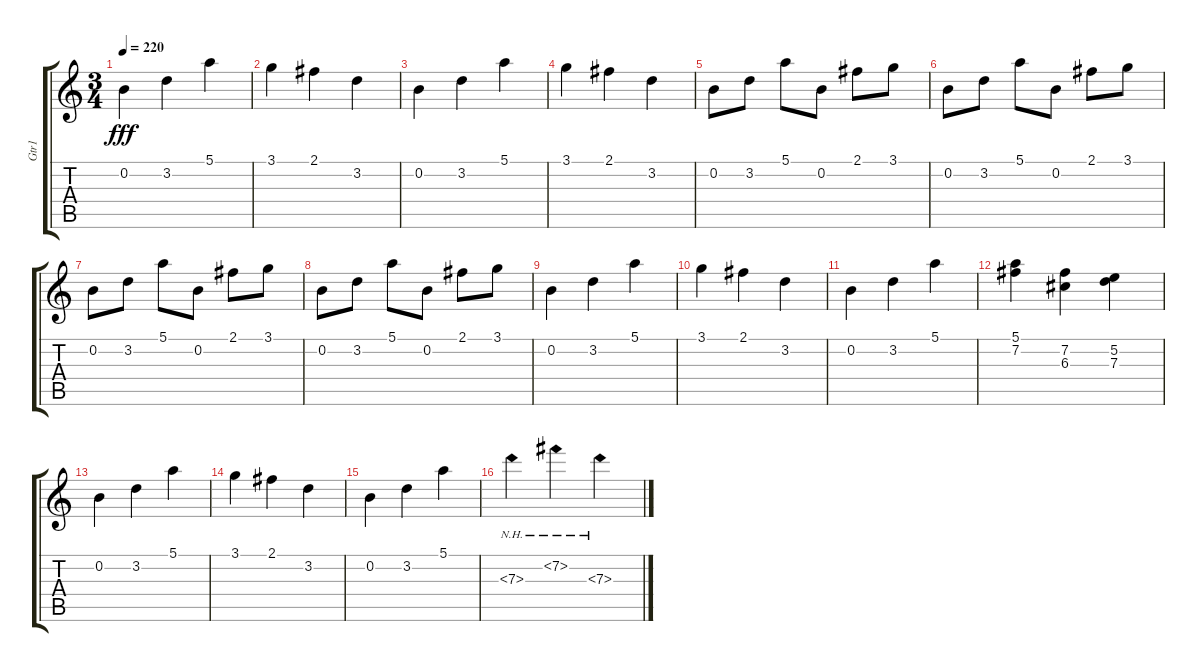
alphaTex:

\track ("Gtr1" "Gtr1") {instrument electricguitarjazz}
\staff {score tabs}
\tuning (E4 B3 G3 D3 A2 D2) {hide}
\ts (3 4)
\tempo 220
\clef g2
\ks c
0.2.4{dy fff} 3.2.4 5.1.4 |
3.1.4 2.1.4 3.2.4 |
0.2.4 3.2.4 5.1.4 |
3.1.4 2.1.4 3.2.4 |
0.2.8 3.2.8 5.1.8 0.2.8 2.1.8 3.1.8 |
0.2.8 3.2.8 5.1.8 0.2.8 2.1.8 3.1.8 |
0.2.8 3.2.8 5.1.8 0.2.8 2.1.8 3.1.8 |
0.2.8 3.2.8 5.1.8 0.2.8 2.1.8 3.1.8 |
0.2.4 3.2.4 5.1.4 |
3.1.4 2.1.4 3.2.4 |
0.2.4 3.2.4 5.1.4 |
(5.1 7.2).4 (7.2 6.3).4 (5.2 7.3).4 |
0.2.4 3.2.4 5.1.4 |
3.1.4 2.1.4 3.2.4 |
0.2.4 3.2.4 5.1.4 |
7.3{nh}.4 7.2{nh}.4 7.3{nh}.4
